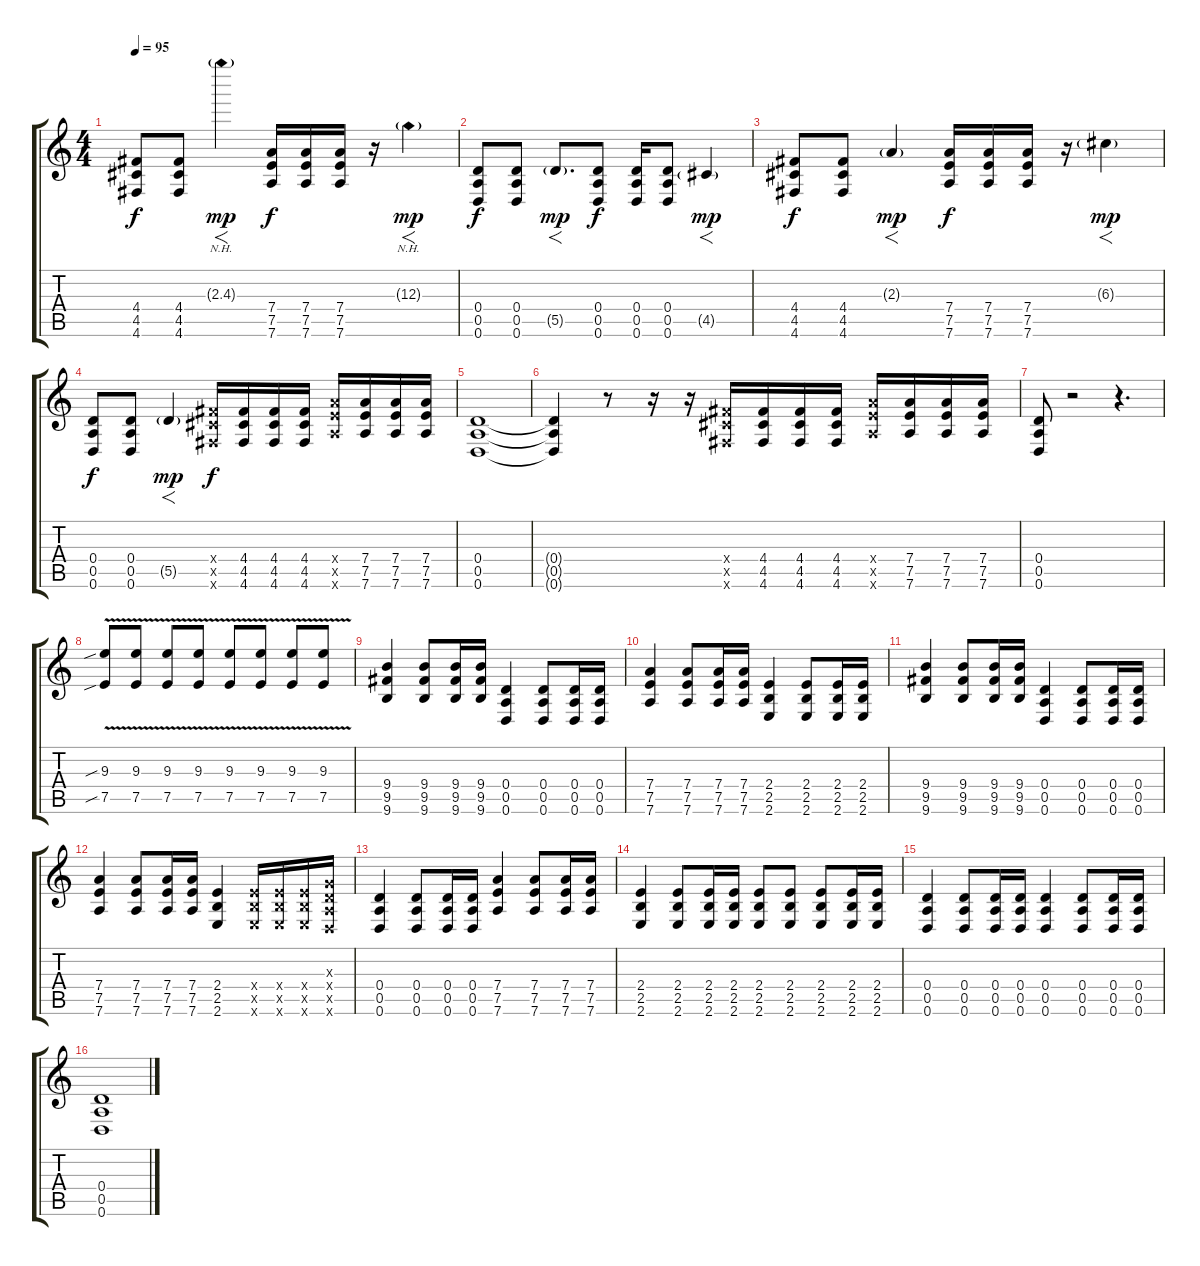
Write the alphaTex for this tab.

\track "" {instrument distortionguitar}
\staff {score tabs}
\tuning (E4 B3 G3 D3 A2 D2) {hide}
\ts (4 4)
\tempo 95
\clef g2
\ks c
(4.4 4.5 4.6).8{dy f} (4.4 4.5 4.6).8 2.3{nh g}.4{f dy mp} (7.4 7.5 7.6).16{dy f} (7.4 7.5 7.6).16 (7.4 7.5 7.6).16 r.16 6.3{nh g}.4{f dy mp} |
(0.4 0.5 0.6).8{dy f} (0.4 0.5 0.6).8 5.5{g}.8{f d dy mp} (0.4 0.5 0.6).8{dy f} (0.4 0.5 0.6).16 (0.4 0.5 0.6).8 4.5{g}.4{f dy mp} |
(4.4 4.5 4.6).8{dy f} (4.4 4.5 4.6).8 2.3{g}.4{f dy mp} (7.4 7.5 7.6).16{dy f} (7.4 7.5 7.6).16 (7.4 7.5 7.6).16 r.16 6.3{g}.4{f dy mp} |
(0.4 0.5 0.6).8{dy f} (0.4 0.5 0.6).8 5.5{g}.4{f dy mp} (4.4{x} 4.5{x} 4.6{x}).16{dy f} (4.4 4.5 4.6).16 (4.4 4.5 4.6).16 (4.4 4.5 4.6).16 (7.4{x} 7.5{x} 7.6{x}).16 (7.4 7.5 7.6).16 (7.4 7.5 7.6).16 (7.4 7.5 7.6).16 |
(0.4 0.5 0.6).1 |
(0.4{t} 0.5{t} 0.6{t}).4 r.8 r.16 r.16 (4.4{x} 4.5{x} 4.6{x}).16 (4.4 4.5 4.6).16 (4.4 4.5 4.6).16 (4.4 4.5 4.6).16 (7.4{x} 7.5{x} 7.6{x}).16 (7.4 7.5 7.6).16 (7.4 7.5 7.6).16 (7.4 7.5 7.6).16 |
(0.4 0.5 0.6).8 r.2 r.4{d} |
(9.3{v sib} 7.5{sib}).8 (9.3{v} 7.5).8 (9.3{v} 7.5).8 (9.3{v} 7.5).8 (9.3{v} 7.5).8 (9.3{v} 7.5).8 (9.3{v} 7.5).8 (9.3{v} 7.5).8 |
(9.4 9.5 9.6).4 (9.4 9.5 9.6).8 (9.4 9.5 9.6).16 (9.4 9.5 9.6).16 (0.4 0.5 0.6).4 (0.4 0.5 0.6).8 (0.4 0.5 0.6).16 (0.4 0.5 0.6).16 |
(7.4 7.5 7.6).4 (7.4 7.5 7.6).8 (7.4 7.5 7.6).16 (7.4 7.5 7.6).16 (2.4 2.5 2.6).4 (2.4 2.5 2.6).8 (2.4 2.5 2.6).16 (2.4 2.5 2.6).16 |
(9.4 9.5 9.6).4 (9.4 9.5 9.6).8 (9.4 9.5 9.6).16 (9.4 9.5 9.6).16 (0.4 0.5 0.6).4 (0.4 0.5 0.6).8 (0.4 0.5 0.6).16 (0.4 0.5 0.6).16 |
(7.4 7.5 7.6).4 (7.4 7.5 7.6).8 (7.4 7.5 7.6).16 (7.4 7.5 7.6).16 (2.4 2.5 2.6).4 (2.4{x} 2.5{x} 2.6{x}).16 (2.4{x} 2.5{x} 2.6{x}).16 (2.4{x} 2.5{x} 2.6{x}).16 (0.3{x} 0.4{x} 0.5{x} 0.6{x}).16 |
(0.4 0.5 0.6).4 (0.4 0.5 0.6).8 (0.4 0.5 0.6).16 (0.4 0.5 0.6).16 (7.4 7.5 7.6).4 (7.4 7.5 7.6).8 (7.4 7.5 7.6).16 (7.4 7.5 7.6).16 |
(2.4 2.5 2.6).4 (2.4 2.5 2.6).8 (2.4 2.5 2.6).16 (2.4 2.5 2.6).16 (2.4 2.5 2.6).8 (2.4 2.5 2.6).8 (2.4 2.5 2.6).8 (2.4 2.5 2.6).16 (2.4 2.5 2.6).16 |
(0.4 0.5 0.6).4 (0.4 0.5 0.6).8 (0.4 0.5 0.6).16 (0.4 0.5 0.6).16 (0.4 0.5 0.6).4 (0.4 0.5 0.6).8 (0.4 0.5 0.6).16 (0.4 0.5 0.6).16 |
(0.4 0.5 0.6).1
